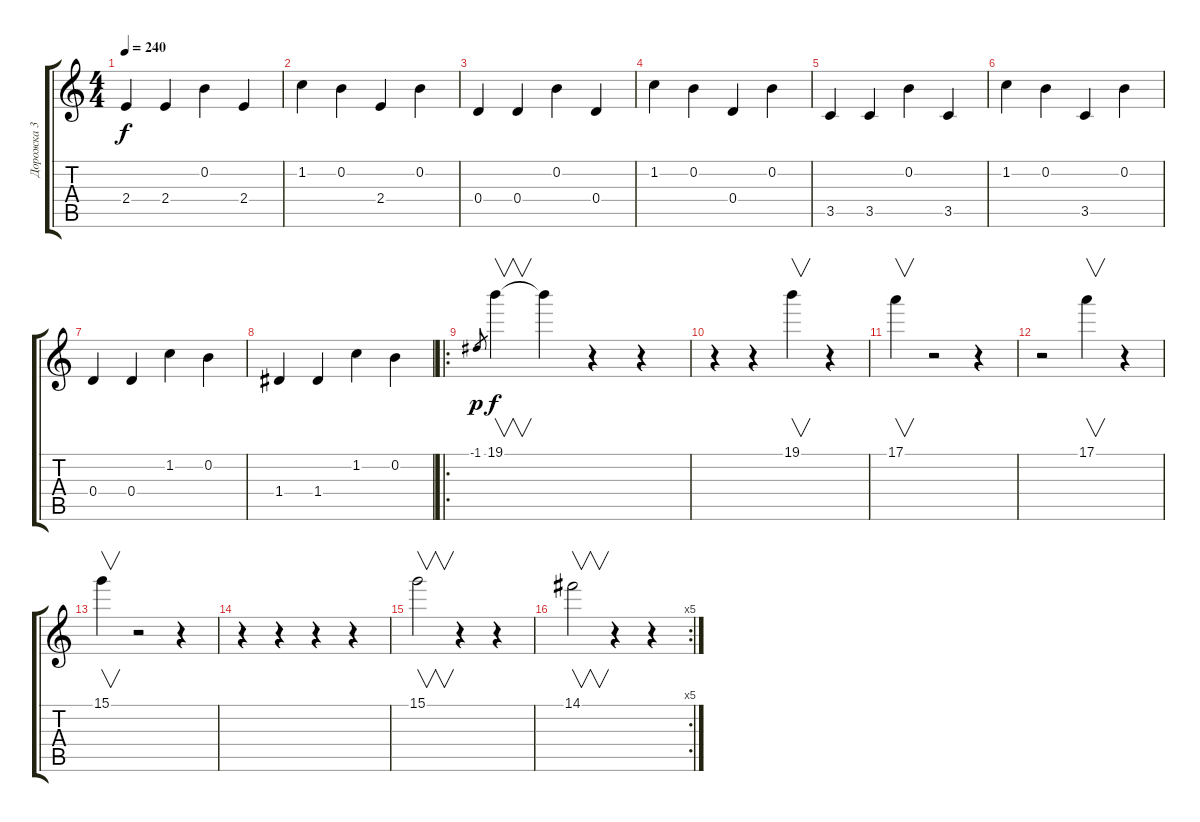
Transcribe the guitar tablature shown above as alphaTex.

\track ("Дорожка 3" "Дорожка 3") {instrument electricguitarclean}
\staff {score tabs}
\tuning (E4 B3 G3 D3 A2 E2) {hide}
\ts (4 4)
\tempo 240
\clef g2
\ks c
2.4.4{dy f volume 16 balance 3 instrument overdrivenguitar} 2.4.4 0.2.4 2.4.4 |
1.2.4 0.2.4 2.4.4 0.2.4 |
0.4.4 0.4.4 0.2.4 0.4.4 |
1.2.4 0.2.4 0.4.4 0.2.4 |
3.5.4 3.5.4 0.2.4 3.5.4 |
1.2.4 0.2.4 3.5.4 0.2.4 |
0.4.4 0.4.4 1.2.4 0.2.4 |
1.4.4 1.4.4 1.2.4 0.2.4 |
\ro
-1.1.8{gr dy p} 19.1.4{v dy f volume 16 balance 8 instrument electricguitarclean} 19.1{t}.4 r.4 r.4 |
r.4 r.4 19.1.4{v} r.4 |
17.1.4{v} r.2 r.4 |
r.2 17.1.4{v} r.4 |
15.1.4{v} r.2 r.4 |
r.4 r.4 r.4 r.4 |
15.1.2{v} r.4 r.4 |
\rc 5
14.1.2{v} r.4 r.4
